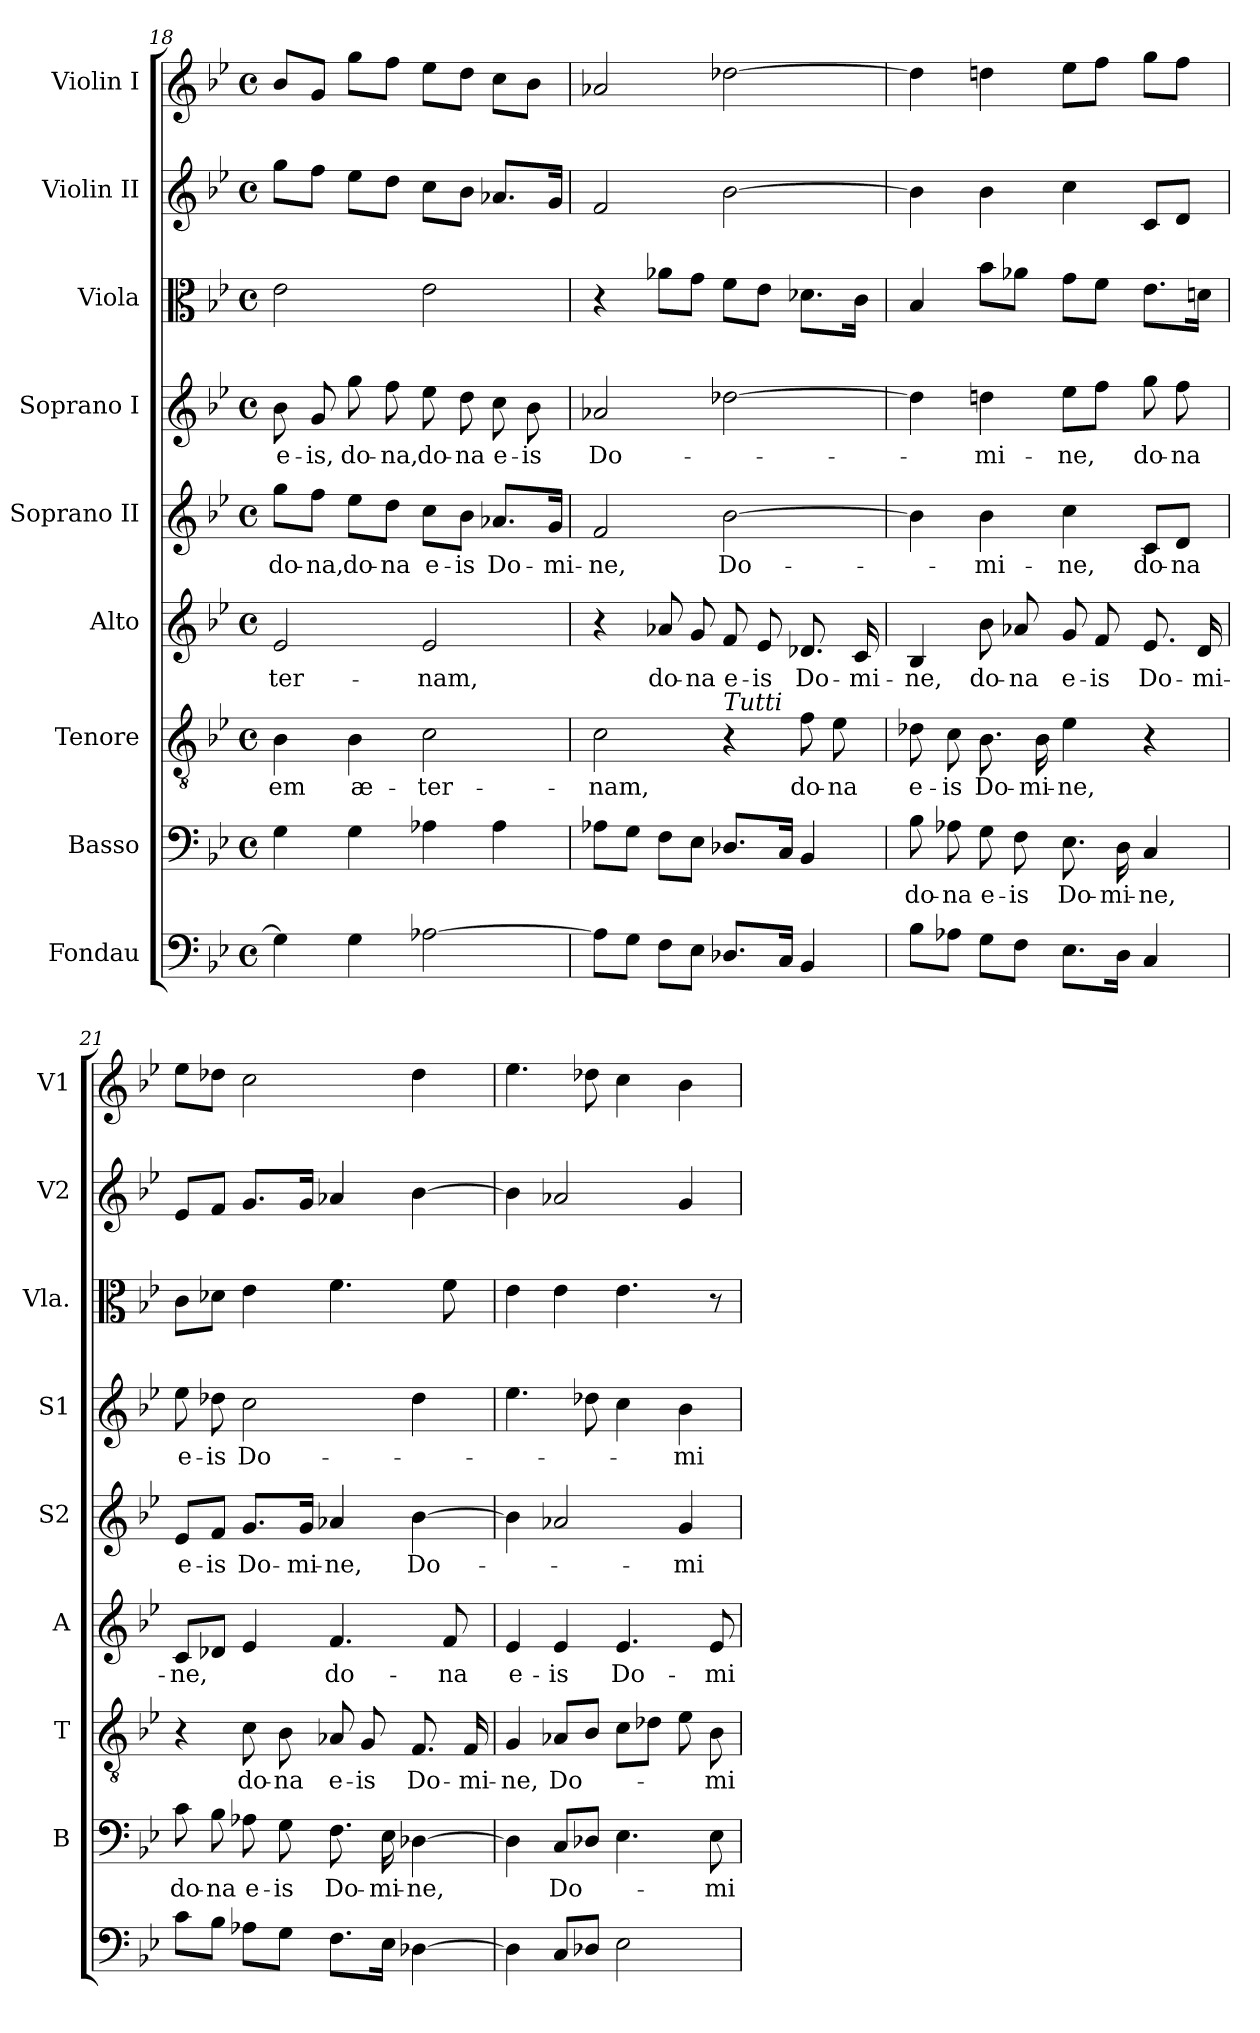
**kern	**kern	**text	**kern	**text	**kern	**text	**kern	**text	**kern	**text	**kern	**kern	**kern
*part9	*part8	*part8	*part7	*part7	*part6	*part6	*part5	*part5	*part4	*part4	*part3	*part2	*part1
*staff9	*staff8	*staff8	*staff7	*staff7	*staff6	*staff6	*staff5	*staff5	*staff4	*staff4	*staff3	*staff2	*staff1
*I"Fondau	*I"Basso	*	*I"Tenore	*	*I"Alto	*	*I"Soprano  II	*	*I"Soprano  I	*	*I"Viola	*I"Violin  II	*I"Violin  I
*	*I'B	*	*I'T	*	*I'A	*	*I'S2	*	*I'S1	*	*I'Vla.	*I'V2	*I'V1
*clefF4	*clefF4	*	*clefGv2	*	*clefG2	*	*clefG2	*	*clefG2	*	*clefC3	*clefG2	*clefG2
*k[b-e-]	*k[b-e-]	*	*k[b-e-]	*	*k[b-e-]	*	*k[b-e-]	*	*k[b-e-]	*	*k[b-e-]	*k[b-e-]	*k[b-e-]
*B-:	*B-:	*	*B-:	*	*B-:	*	*B-:	*	*B-:	*	*B-:	*B-:	*B-:
*M4/4	*M4/4	*	*M4/4	*	*M4/4	*	*M4/4	*	*M4/4	*	*M4/4	*M4/4	*M4/4
*met(c)	*met(c)	*	*met(c)	*	*met(c)	*	*met(c)	*	*met(c)	*	*met(c)	*met(c)	*met(c)
=18	=18	=18	=18	=18	=18	=18	=18	=18	=18	=18	=18	=18	=18
!	!	!	!	!LO:LY:b	!	!LO:LY:b	!	!LO:LY:b	!	!LO:LY:b	!	!	!
4G\]	4G\	.	4B-\	-em	2e-/	-ter-	8gg\L	do-	8b-\	e-	2e-\	8gg\L	8b-/L
!	!	!	!	!	!	!	!	!LO:LY:b	!	!LO:LY:b	!	!	!
.	.	.	.	.	.	.	8ff\J	-na,	8g/	-is,	.	8ff\J	8g/J
!	!	!	!	!LO:LY:b	!	!	!	!LO:LY:b	!	!LO:LY:b	!	!	!
4G\	4G\	.	4B-\	æ-	.	.	8ee-\L	do-	8gg\	do-	.	8ee-\L	8gg\L
!	!	!	!	!	!	!	!	!LO:LY:b	!	!LO:LY:b	!	!	!
.	.	.	.	.	.	.	8dd\J	-na	8ff\	-na,	.	8dd\J	8ff\J
!	!	!	!	!LO:LY:b	!	!LO:LY:b	!	!LO:LY:b	!	!LO:LY:b	!	!	!
[2A-X\	4A-X\	.	2c\	-ter-	2e-/	-nam,	8cc\L	e-	8ee-\	do-	2e-\	8cc\L	8ee-\L
!	!	!	!	!	!	!	!	!LO:LY:b	!	!LO:LY:b	!	!	!
.	.	.	.	.	.	.	8b-\J	-is	8dd\	-na	.	8b-\J	8dd\J
!	!	!	!	!	!	!	!	!LO:LY:b	!	!LO:LY:b	!	!	!
.	4A-\	.	.	.	.	.	8.a-X/L	Do-	8cc\	e-	.	8.a-X/L	8cc\L
!	!	!	!	!	!	!	!	!	!	!LO:LY:b	!	!	!
.	.	.	.	.	.	.	.	.	8b-\	-is	.	.	8b-\J
!	!	!	!	!	!	!	!	!LO:LY:b	!	!	!	!	!
.	.	.	.	.	.	.	16g/Jk	-mi-	.	.	.	16g/Jk	.
=19	=19	=19	=19	=19	=19	=19	=19	=19	=19	=19	=19	=19	=19
!	!	!	!	!LO:LY:b	!	!	!	!LO:LY:b	!	!LO:LY:b	!	!	!
8A-\L]	8A-X\L	.	2c\	-nam,	4r	.	2f/	-ne,	2a-X/	Do-	4r	2f/	2a-X/
8G\J	8G\J	.	.	.	.	.	.	.	.	.	.	.	.
!	!	!	!	!	!	!LO:LY:b	!	!	!	!	!	!	!
8F\L	8F\L	.	.	.	8a-X/	do-	.	.	.	.	8a-X\L	.	.
!	!	!	!	!	!	!LO:LY:b	!	!	!	!	!	!	!
8E-\J	8E-\J	.	.	.	8g/	-na	.	.	.	.	8g\J	.	.
!	!	!	!LO:TX:a:i:t=Tutti	!	!	!	!	!	!	!	!	!	!
!	!	!	!	!	!	!LO:LY:b	!	!LO:LY:b	!	!	!	!	!
8.D-X/L	8.D-X/L	.	4r	.	8f/	e-	[2b-\	Do-	[2dd-X\	.	8f\L	[2b-\	[2dd-X\
!	!	!	!	!	!	!LO:LY:b	!	!	!	!	!	!	!
.	.	.	.	.	8e-/	-is	.	.	.	.	8e-\J	.	.
16C/Jk	16C/Jk	.	.	.	.	.	.	.	.	.	.	.	.
!	!	!	!	!LO:LY:b	!	!LO:LY:b	!	!	!	!	!	!	!
4BB-/	4BB-/	.	8f\	do-	8.d-X/	Do-	.	.	.	.	8.d-X\L	.	.
!	!	!	!	!LO:LY:b	!	!	!	!	!	!	!	!	!
.	.	.	8e-\	-na	.	.	.	.	.	.	.	.	.
!	!	!	!	!	!	!LO:LY:b	!	!	!	!	!	!	!
.	.	.	.	.	16c/	-mi-	.	.	.	.	16c\Jk	.	.
!!LO:PB:g=z
=20	=20	=20	=20	=20	=20	=20	=20	=20	=20	=20	=20	=20	=20
!	!	!LO:LY:b	!	!LO:LY:b	!	!LO:LY:b	!	!	!	!	!	!	!
8B-\L	8B-\	do-	8d-X\	e-	4B-/	-ne,	4b-\]	.	4dd-\]	.	4B-/	4b-\]	4dd-\]
!	!	!LO:LY:b	!	!LO:LY:b	!	!	!	!	!	!	!	!	!
8A-X\J	8A-X\	-na	8c\	-is	.	.	.	.	.	.	.	.	.
!	!	!LO:LY:b	!	!LO:LY:b	!	!LO:LY:b	!	!LO:LY:b	!	!LO:LY:b	!	!	!
8G\L	8G\	e-	8.B-\	Do-	8b-\	do-	4b-\	-mi-	4ddn\	-mi-	8b-\L	4b-\	4ddn\
!	!	!LO:LY:b	!	!	!	!LO:LY:b	!	!	!	!	!	!	!
8F\J	8F\	-is	.	.	8a-X/	-na	.	.	.	.	8a-\J	.	.
!	!	!	!	!LO:LY:b	!	!	!	!	!	!	!	!	!
.	.	.	16B-\	-mi-	.	.	.	.	.	.	.	.	.
!	!	!LO:LY:b	!	!LO:LY:b	!	!LO:LY:b	!	!LO:LY:b	!	!LO:LY:b	!	!	!
8.E-\L	8.E-\	Do-	4e-\	-ne,	8g/	e-	4cc\	-ne,	8ee-\L	-ne,	8g\L	4cc\	8ee-\L
!	!	!	!	!	!	!LO:LY:b	!	!	!	!	!	!	!
.	.	.	.	.	8f/	-is	.	.	8ff\J	.	8f\J	.	8ff\J
!	!	!LO:LY:b	!	!	!	!	!	!	!	!	!	!	!
16D\Jk	16D\	-mi-	.	.	.	.	.	.	.	.	.	.	.
!	!	!LO:LY:b	!	!	!	!LO:LY:b	!	!LO:LY:b	!	!LO:LY:b	!	!	!
4C/	4C/	-ne,	4r	.	8.e-/	Do-	8c/L	do-	8gg\	do-	8.e-\L	8c/L	8gg\L
!	!	!	!	!	!	!	!	!LO:LY:b	!	!LO:LY:b	!	!	!
.	.	.	.	.	.	.	8d/J	-na	8ff\	-na	.	8d/J	8ff\J
!	!	!	!	!	!	!LO:LY:b	!	!	!	!	!	!	!
.	.	.	.	.	16d/	-mi-	.	.	.	.	16dn\Jk	.	.
=21	=21	=21	=21	=21	=21	=21	=21	=21	=21	=21	=21	=21	=21
!	!	!LO:LY:b	!	!	!	!LO:LY:b	!	!LO:LY:b	!	!LO:LY:b	!	!	!
8c\L	8c\	do-	4r	.	8c/L	-ne,	8e-/L	e-	8ee-\	e-	8c\L	8e-/L	8ee-\L
!	!	!LO:LY:b	!	!	!	!	!	!LO:LY:b	!	!LO:LY:b	!	!	!
8B-\J	8B-\	-na	.	.	8d-X/J	.	8f/J	-is	8dd-X\	-is	8d-X\J	8f/J	8dd-X\J
!	!	!LO:LY:b	!	!LO:LY:b	!	!	!	!LO:LY:b	!	!LO:LY:b	!	!	!
8A-X\L	8A-X\	e-	8c\	do-	4e-/	.	8.g/L	Do-	2cc\	Do-	4e-\	8.g/L	2cc\
!	!	!LO:LY:b	!	!LO:LY:b	!	!	!	!	!	!	!	!	!
8G\J	8G\	-is	8B-\	-na	.	.	.	.	.	.	.	.	.
!	!	!	!	!	!	!	!	!LO:LY:b	!	!	!	!	!
.	.	.	.	.	.	.	16g/Jk	-mi-	.	.	.	16g/Jk	.
!	!	!LO:LY:b	!	!LO:LY:b	!	!LO:LY:b	!	!LO:LY:b	!	!	!	!	!
8.F\L	8.F\	Do-	8A-X/	e-	4.f/	do-	4a-X/	-ne,	.	.	4.f\	4a-X/	.
!	!	!	!	!LO:LY:b	!	!	!	!	!	!	!	!	!
.	.	.	8G/	-is	.	.	.	.	.	.	.	.	.
!	!	!LO:LY:b	!	!	!	!	!	!	!	!	!	!	!
16E-\Jk	16E-\	-mi-	.	.	.	.	.	.	.	.	.	.	.
!	!	!LO:LY:b	!	!LO:LY:b	!	!	!	!LO:LY:b	!	!	!	!	!
[4D-X\	[4D-X\	-ne,	8.F/	Do-	.	.	[4b-\	Do-	4dd-\	.	.	[4b-\	4dd-\
!	!	!	!	!	!	!LO:LY:b	!	!	!	!	!	!	!
.	.	.	.	.	8f/	-na	.	.	.	.	8f\	.	.
!	!	!	!	!LO:LY:b	!	!	!	!	!	!	!	!	!
.	.	.	16F/	-mi-	.	.	.	.	.	.	.	.	.
=22	=22	=22	=22	=22	=22	=22	=22	=22	=22	=22	=22	=22	=22
!	!	!	!	!LO:LY:b	!	!LO:LY:b	!	!	!	!	!	!	!
4D-\]	4D-\]	.	4G/	-ne,	4e-/	e-	4b-\]	.	4.ee-\	.	4e-\	4b-\]	4.ee-\
!	!	!LO:LY:b	!	!LO:LY:b	!	!LO:LY:b	!	!	!	!	!	!	!
8C/L	8C/L	Do-	8A-X/L	Do-	4e-/	-is	2a-X/	.	.	.	4e-\	2a-X/	.
8D-X/J	8D-X/J	.	8B-/J	.	.	.	.	.	8dd-X\	.	.	.	8dd-X\
!	!	!	!	!	!	!LO:LY:b	!	!	!	!	!	!	!
2E-\	4.E-\	.	8c\L	.	4.e-/	Do-	.	.	4cc\	.	4.e-\	.	4cc\
.	.	.	8d-X\J	.	.	.	.	.	.	.	.	.	.
!	!	!	!	!	!	!	!	!LO:LY:b	!	!LO:LY:b	!	!	!
.	.	.	8e-\	.	.	.	4g/	-mi-	4b-\	-mi-	.	4g/	4b-\
!	!	!LO:LY:b	!	!LO:LY:b	!	!LO:LY:b	!	!	!	!	!	!	!
.	8E-\	-mi-	8B-\	-mi-	8e-/	-mi-	.	.	.	.	8r	.	.
=	=	=	=	=	=	=	=	=	=	=	=	=	=
*-	*-	*-	*-	*-	*-	*-	*-	*-	*-	*-	*-	*-	*-
